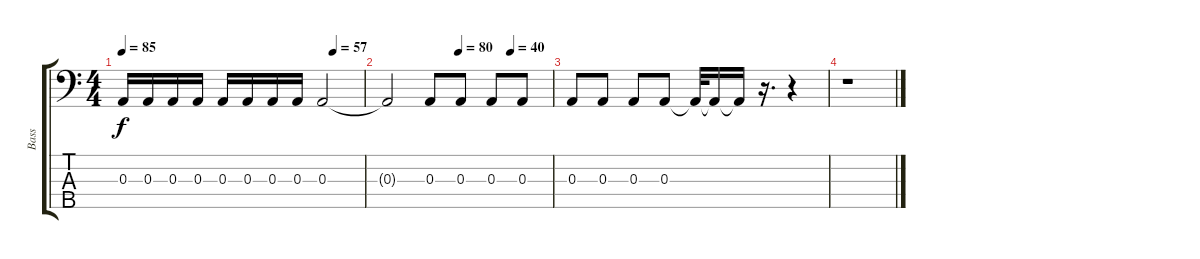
\track ("Bass" "Bass") {instrument electricbasspick}
\staff {score tabs}
\tuning (G2 D2 A1 E1 B0) {hide}
\ts (4 4)
\tempo 85
\tempo (57 0.875)
\clef f4
\ks c
0.3.16{dy f} 0.3.16 0.3.16 0.3.16 0.3.16 0.3.16 0.3.16 0.3.16 0.3.2 |
\tempo (80 0.4375)
\tempo (40 0.75)
0.3{t}.2 0.3.8 0.3.8 0.3.8 0.3.8 |
0.3.8 0.3.8 0.3.8 0.3.8 0.3{t}.32 0.3{t}.16 0.3{t}.16 r.16{d} r.4 |
r.1
